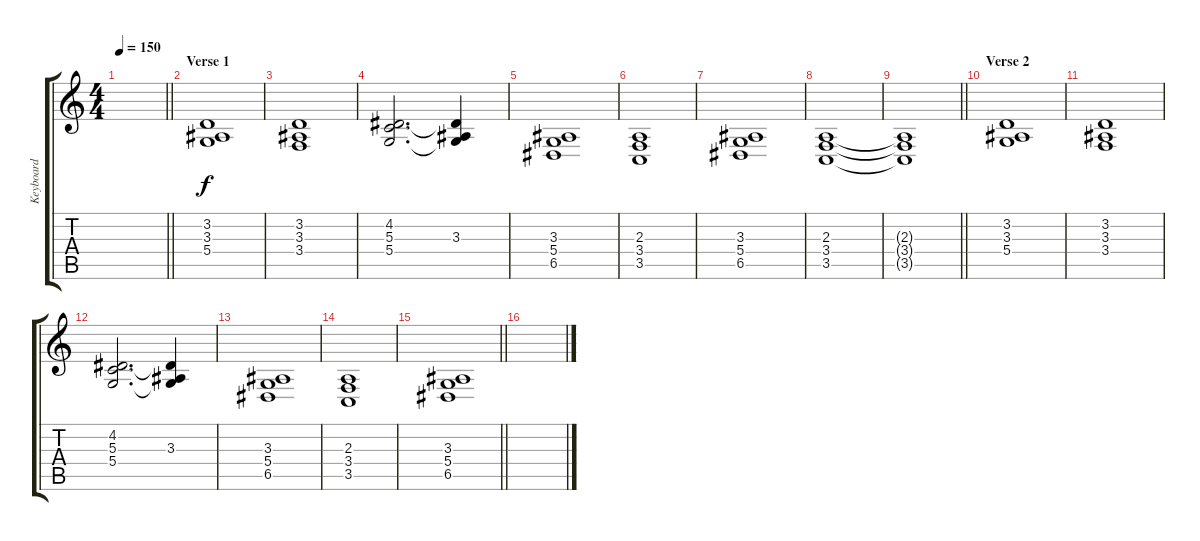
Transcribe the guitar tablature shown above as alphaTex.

\track ("Keyboard" "Keyboard") {instrument drawbarorgan}
\staff {score tabs}
\tuning (E4 B3 G3 D3 A2 E2) {hide}
\ts (4 4)
\tempo 150
\clef g2
\barLineRight lightlight
\ks c
|
\section ("" "Verse 1")
(3.2 3.3 5.4).1{volume 5} |
(3.2 3.3 3.4).1 |
(4.2 5.3 5.4).2{d} (4.2{t} 3.3 5.4{t}).4 |
(3.3 5.4 6.5).1 |
(2.3 3.4 3.5).1 |
(3.3 5.4 6.5).1 |
(2.3 3.4 3.5).1 |
\barLineRight lightlight
(2.3{t} 3.4{t} 3.5{t}).1 |
\section ("" "Verse 2")
(3.2 3.3 5.4).1 |
(3.2 3.3 3.4).1 |
(4.2 5.3 5.4).2{d} (4.2{t} 3.3 5.4{t}).4 |
(3.3 5.4 6.5).1 |
(2.3 3.4 3.5).1 |
\barLineRight lightlight
(3.3 5.4 6.5).1 |
\section ("" "")
